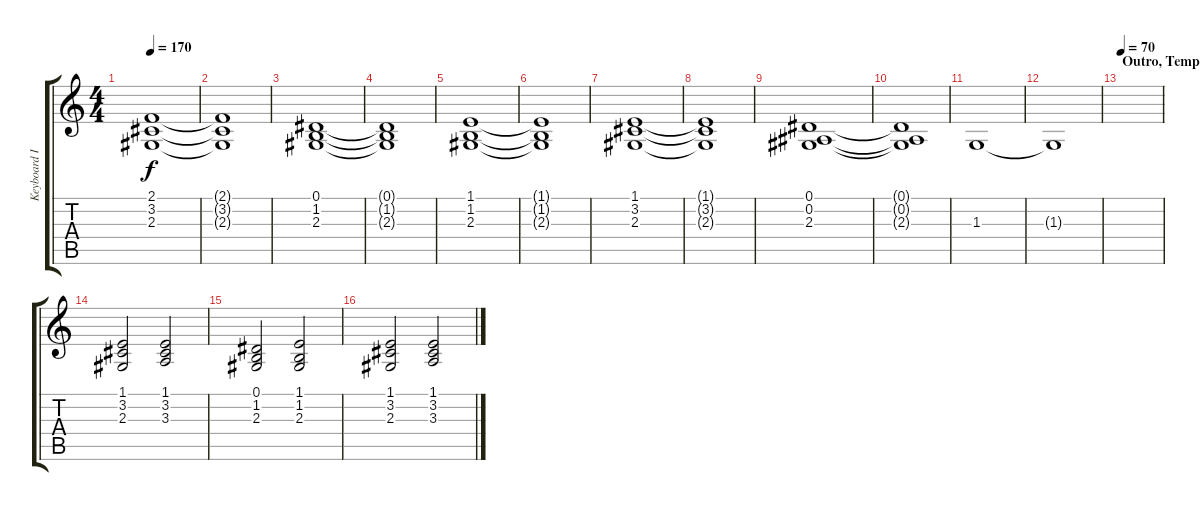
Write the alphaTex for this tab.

\track ("Keyboard I" "Keyboard I") {instrument pad2warm}
\staff {score tabs}
\tuning (Eb4 Bb3 Gb3 Db3 Ab2 Eb2) {hide}
\ts (4 4)
\tempo 170
\clef g2
\ks c
(2.1 3.2 2.3).1{dy f} |
(2.1{t} 3.2{t} 2.3{t}).1 |
(0.1 1.2 2.3).1 |
(0.1{t} 1.2{t} 2.3{t}).1 |
(1.1 1.2 2.3).1 |
(1.1{t} 1.2{t} 2.3{t}).1 |
(1.1 3.2 2.3).1 |
(1.1{t} 3.2{t} 2.3{t}).1 |
(0.1 0.2 2.3).1 |
(0.1{t} 0.2{t} 2.3{t}).1 |
1.3.1 |
1.3{t}.1 |
\section ("" "Outro, Tempo = 70")
\tempo 70
|
(1.1 3.2 2.3).2 (1.1 3.2 3.3).2 |
(0.1 1.2 2.3).2 (1.1 1.2 2.3).2 |
(1.1 3.2 2.3).2 (1.1 3.2 3.3).2
